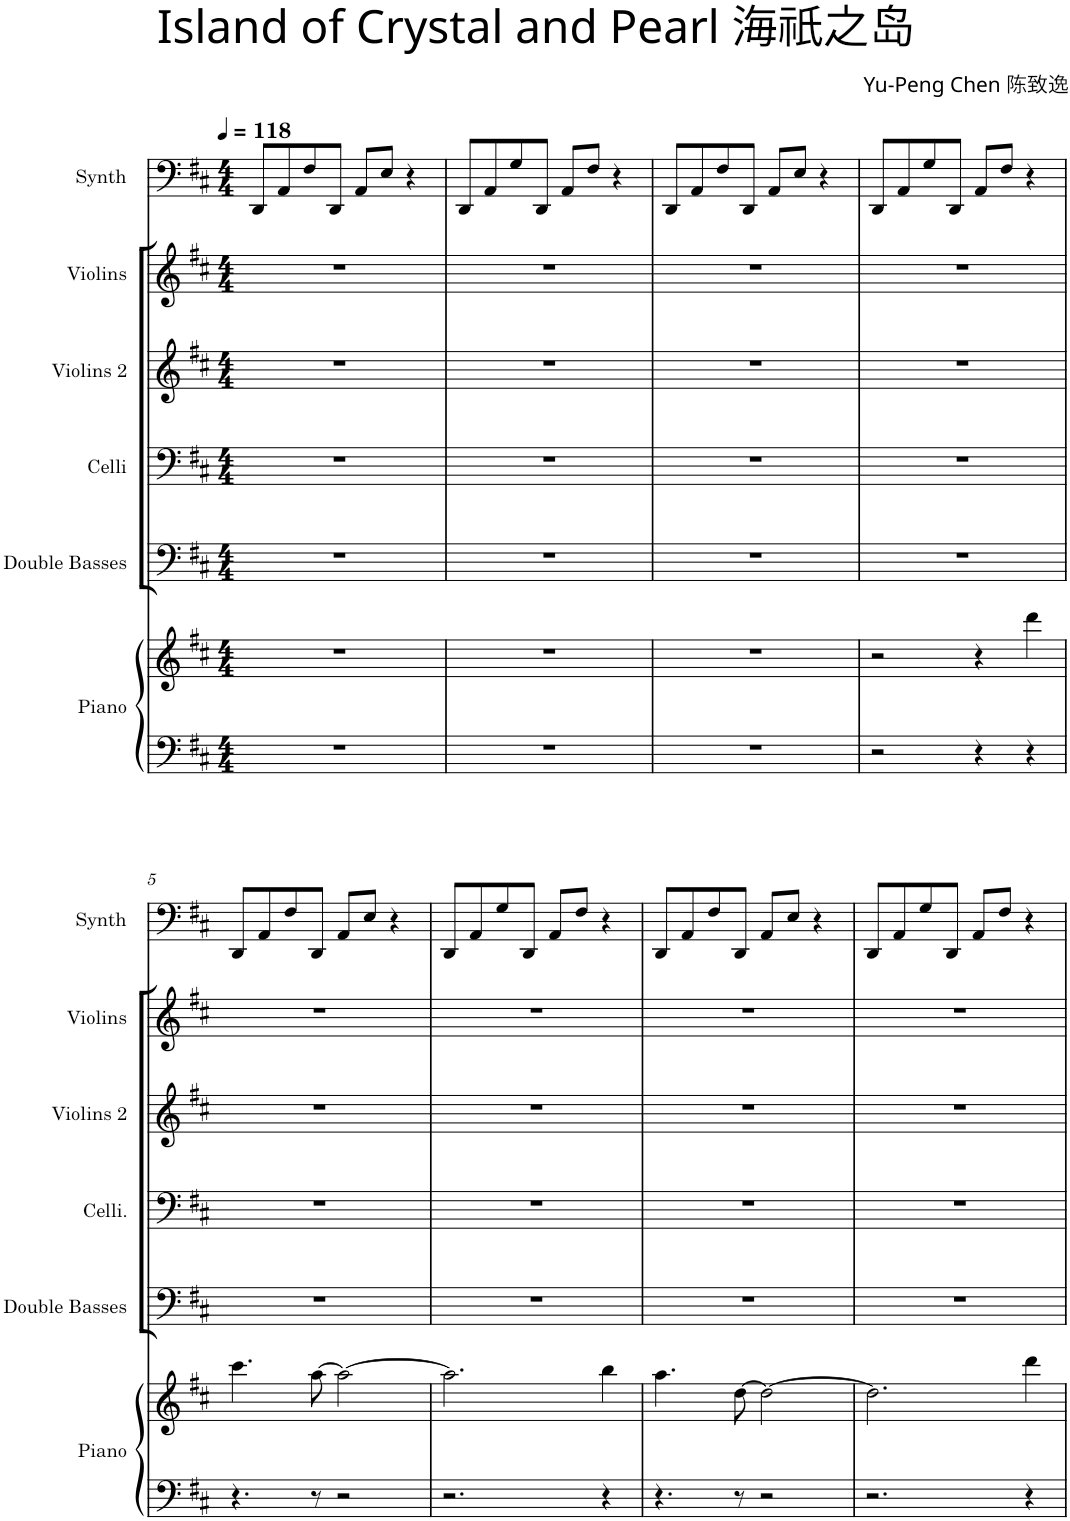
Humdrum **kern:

**kern	**kern	**kern	**kern	**kern	**kern	**kern
*part6	*part6	*part5	*part4	*part3	*part2	*part1
*staff7	*staff6	*staff5	*staff4	*staff3	*staff2	*staff1
*I"Piano	*	*I"Double Basses	*I"Celli	*I"Violins 2	*I"Violins	*I"Synth
*I'Piano	*	*I'Double Basses	*I'Celli.	*I'Violins 2	*I'Violins	*I'Synth
*clefF4	*clefG2	*clefF4	*clefF4	*clefG2	*clefG2	*clefF4
*	*	*Trd7c12	*	*	*	*
*k[f#c#]	*k[f#c#]	*k[f#c#]	*k[f#c#]	*k[f#c#]	*k[f#c#]	*k[f#c#]
*M4/4	*M4/4	*M4/4	*M4/4	*M4/4	*M4/4	*M4/4
*MM118	*MM118	*MM118	*MM118	*MM118	*MM118	*MM118
=1	=1	=1	=1	=1	=1	=1
1r	1r	1r	1r	1r	1r	8DD/L
.	.	.	.	.	.	8AA/
.	.	.	.	.	.	8F#/
.	.	.	.	.	.	8DD/J
.	.	.	.	.	.	8AA/L
.	.	.	.	.	.	8E/J
.	.	.	.	.	.	4r
=2	=2	=2	=2	=2	=2	=2
1r	1r	1r	1r	1r	1r	8DD/L
.	.	.	.	.	.	8AA/
.	.	.	.	.	.	8G/
.	.	.	.	.	.	8DD/J
.	.	.	.	.	.	8AA/L
.	.	.	.	.	.	8F#/J
.	.	.	.	.	.	4r
=3	=3	=3	=3	=3	=3	=3
1r	1r	1r	1r	1r	1r	8DD/L
.	.	.	.	.	.	8AA/
.	.	.	.	.	.	8F#/
.	.	.	.	.	.	8DD/J
.	.	.	.	.	.	8AA/L
.	.	.	.	.	.	8E/J
.	.	.	.	.	.	4r
=4	=4	=4	=4	=4	=4	=4
2r	2r	1r	1r	1r	1r	8DD/L
.	.	.	.	.	.	8AA/
.	.	.	.	.	.	8G/
.	.	.	.	.	.	8DD/J
4r	4r	.	.	.	.	8AA/L
.	.	.	.	.	.	8F#/J
4r	4ddd\	.	.	.	.	4r
!!LO:LB:g=z
=5	=5	=5	=5	=5	=5	=5
4.r	4.ccc#\	1r	1r	1r	1r	8DD/L
.	.	.	.	.	.	8AA/
.	.	.	.	.	.	8F#/
8r	[8aa\	.	.	.	.	8DD/J
2r	2aa\_	.	.	.	.	8AA/L
.	.	.	.	.	.	8E/J
.	.	.	.	.	.	4r
=6	=6	=6	=6	=6	=6	=6
2.r	2.aa\]	1r	1r	1r	1r	8DD/L
.	.	.	.	.	.	8AA/
.	.	.	.	.	.	8G/
.	.	.	.	.	.	8DD/J
.	.	.	.	.	.	8AA/L
.	.	.	.	.	.	8F#/J
4r	4bb\	.	.	.	.	4r
=7	=7	=7	=7	=7	=7	=7
4.r	4.aa\	1r	1r	1r	1r	8DD/L
.	.	.	.	.	.	8AA/
.	.	.	.	.	.	8F#/
8r	[8dd\	.	.	.	.	8DD/J
2r	2dd\_	.	.	.	.	8AA/L
.	.	.	.	.	.	8E/J
.	.	.	.	.	.	4r
=8	=8	=8	=8	=8	=8	=8
2.r	2.dd\]	1r	1r	1r	1r	8DD/L
.	.	.	.	.	.	8AA/
.	.	.	.	.	.	8G/
.	.	.	.	.	.	8DD/J
.	.	.	.	.	.	8AA/L
.	.	.	.	.	.	8F#/J
4r	4ddd\	.	.	.	.	4r
=	=	=	=	=	=	=
*-	*-	*-	*-	*-	*-	*-
